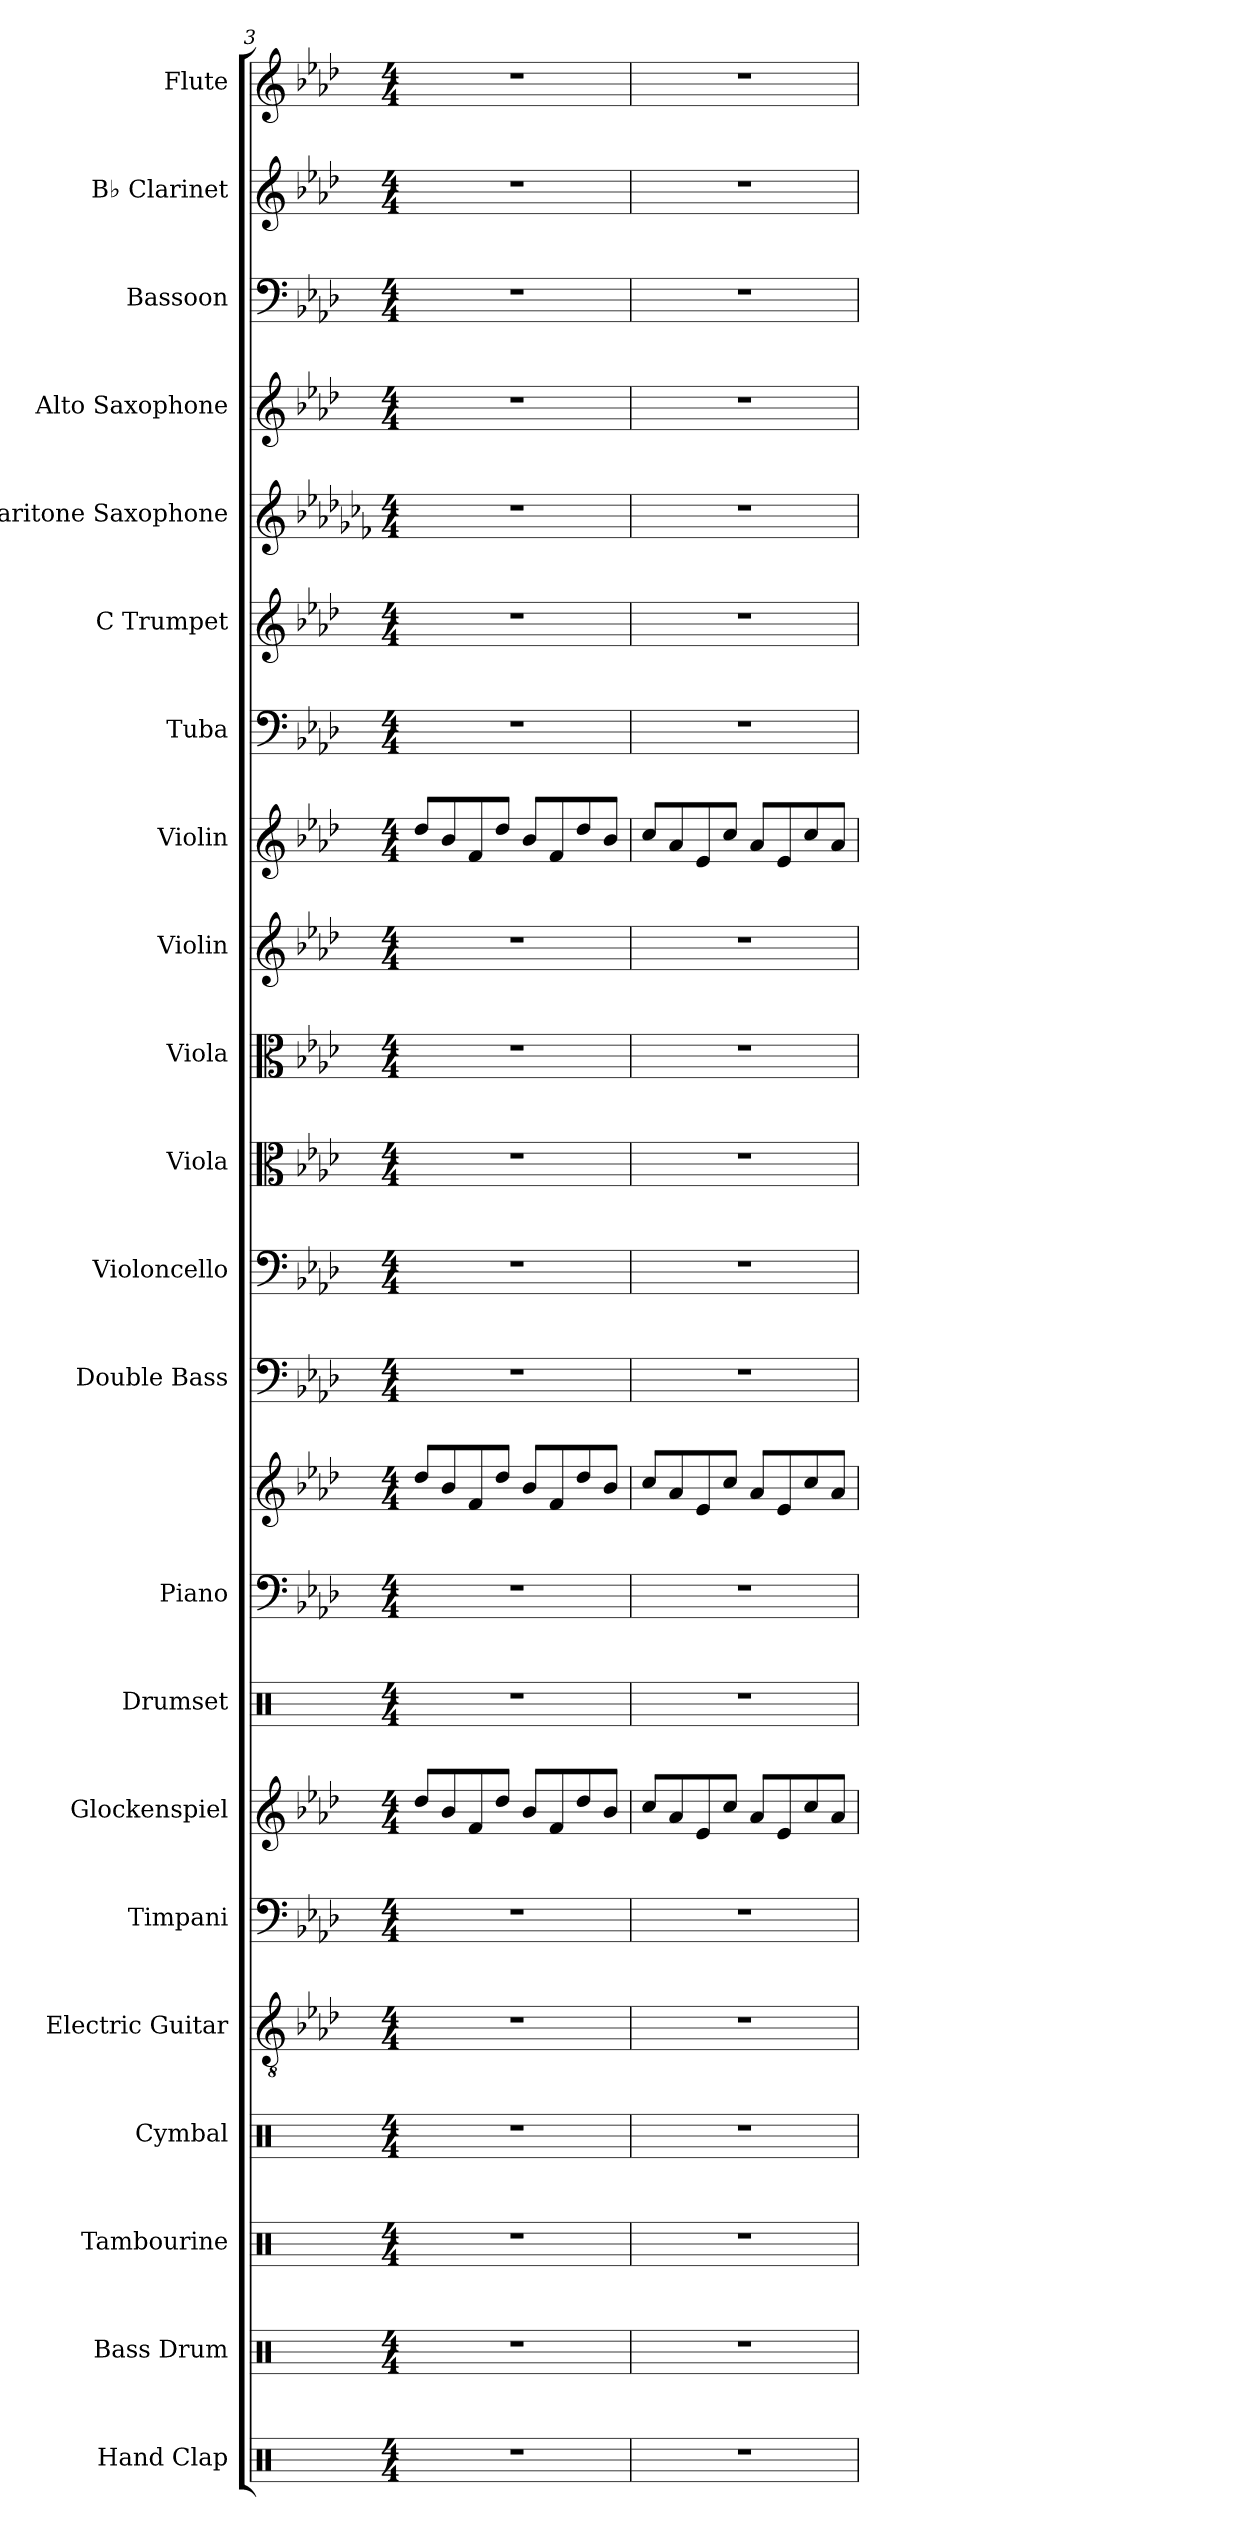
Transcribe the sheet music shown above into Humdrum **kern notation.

**kern	**kern	**kern	**kern	**kern	**kern	**kern	**kern	**kern	**kern	**kern	**kern	**kern	**kern	**kern	**kern	**kern	**kern	**kern	**kern	**kern	**kern	**kern
*part22	*part21	*part20	*part19	*part18	*part17	*part16	*part15	*part14	*part14	*part13	*part12	*part11	*part10	*part9	*part8	*part7	*part6	*part5	*part4	*part3	*part2	*part1
*staff23	*staff22	*staff21	*staff20	*staff19	*staff18	*staff17	*staff16	*staff15	*staff14	*staff13	*staff12	*staff11	*staff10	*staff9	*staff8	*staff7	*staff6	*staff5	*staff4	*staff3	*staff2	*staff1
*I"Hand Clap	*I"Bass Drum	*I"Tambourine	*I"Cymbal	*I"Electric Guitar	*I"Timpani	*I"Glockenspiel	*I"Drumset	*I"Piano	*	*I"Double Bass	*I"Violoncello	*I"Viola	*I"Viola	*I"Violin	*I"Violin	*I"Tuba	*I"C Trumpet	*I"Baritone Saxophone	*I"Alto Saxophone	*I"Bassoon	*I"B♭ Clarinet	*I"Flute
*I'Hd. Clp.	*I'B. Dr.	*I'Tamb.	*I'Cym.	*I'El. Guit.	*I'Timp.	*I'Glk.	*I'Drs.	*I'Pno.	*	*I'Db.	*I'Vc.	*I'Vla.	*I'Vla.	*I'Vln.	*I'Vln.	*I'Tba.	*I'C Tpt.	*I'Bar. Sax.	*I'A. Sax.	*I'Bsn.	*I'B♭ Cl.	*I'Fl.
*clefX	*clefX	*clefX	*clefX	*clefGv2	*clefF4	*clefG2	*clefX	*clefF4	*clefG2	*clefF4	*clefF4	*clefC3	*clefC3	*clefG2	*clefG2	*clefF4	*clefG2	*clefG2	*clefG2	*clefF4	*clefG2	*clefG2
*	*	*	*	*	*	*ITrd-14c-24	*	*	*	*ITrd7c12	*	*	*	*	*	*	*	*ITrd12c21	*ITrd5c9	*	*ITrd1c2	*
*k[]	*k[]	*k[]	*k[]	*k[b-e-a-d-]	*k[b-e-a-d-]	*k[b-e-a-d-]	*k[]	*k[b-e-a-d-]	*k[b-e-a-d-]	*k[b-e-a-d-]	*k[b-e-a-d-]	*k[b-e-a-d-]	*k[b-e-a-d-]	*k[b-e-a-d-]	*k[b-e-a-d-]	*k[b-e-a-d-]	*k[b-e-a-d-]	*k[b-e-a-d-g-c-f-]	*k[b-e-a-d-g-c-f-]	*k[b-e-a-d-]	*k[b-e-a-d-g-c-]	*k[b-e-a-d-]
*M4/4	*M4/4	*M4/4	*M4/4	*M4/4	*M4/4	*M4/4	*M4/4	*M4/4	*M4/4	*M4/4	*M4/4	*M4/4	*M4/4	*M4/4	*M4/4	*M4/4	*M4/4	*M4/4	*M4/4	*M4/4	*M4/4	*M4/4
=3	=3	=3	=3	=3	=3	=3	=3	=3	=3	=3	=3	=3	=3	=3	=3	=3	=3	=3	=3	=3	=3	=3
1r	1r	1r	1r	1r	1r	8dddd-/L	1r	1r	8dd-/L	1r	1r	1r	1r	1r	8dd-/L	1r	1r	1r	1r	1r	1r	1r
.	.	.	.	.	.	8bbb-/	.	.	8b-/	.	.	.	.	.	8b-/	.	.	.	.	.	.	.
.	.	.	.	.	.	8fff/	.	.	8f/	.	.	.	.	.	8f/	.	.	.	.	.	.	.
.	.	.	.	.	.	8dddd-/J	.	.	8dd-/J	.	.	.	.	.	8dd-/J	.	.	.	.	.	.	.
.	.	.	.	.	.	8bbb-/L	.	.	8b-/L	.	.	.	.	.	8b-/L	.	.	.	.	.	.	.
.	.	.	.	.	.	8fff/	.	.	8f/	.	.	.	.	.	8f/	.	.	.	.	.	.	.
.	.	.	.	.	.	8dddd-/	.	.	8dd-/	.	.	.	.	.	8dd-/	.	.	.	.	.	.	.
.	.	.	.	.	.	8bbb-/J	.	.	8b-/J	.	.	.	.	.	8b-/J	.	.	.	.	.	.	.
=4	=4	=4	=4	=4	=4	=4	=4	=4	=4	=4	=4	=4	=4	=4	=4	=4	=4	=4	=4	=4	=4	=4
1r	1r	1r	1r	1r	1r	8cccc/L	1r	1r	8cc/L	1r	1r	1r	1r	1r	8cc/L	1r	1r	1r	1r	1r	1r	1r
.	.	.	.	.	.	8aaa-/	.	.	8a-/	.	.	.	.	.	8a-/	.	.	.	.	.	.	.
.	.	.	.	.	.	8eee-/	.	.	8e-/	.	.	.	.	.	8e-/	.	.	.	.	.	.	.
.	.	.	.	.	.	8cccc/J	.	.	8cc/J	.	.	.	.	.	8cc/J	.	.	.	.	.	.	.
.	.	.	.	.	.	8aaa-/L	.	.	8a-/L	.	.	.	.	.	8a-/L	.	.	.	.	.	.	.
.	.	.	.	.	.	8eee-/	.	.	8e-/	.	.	.	.	.	8e-/	.	.	.	.	.	.	.
.	.	.	.	.	.	8cccc/	.	.	8cc/	.	.	.	.	.	8cc/	.	.	.	.	.	.	.
.	.	.	.	.	.	8aaa-/J	.	.	8a-/J	.	.	.	.	.	8a-/J	.	.	.	.	.	.	.
=	=	=	=	=	=	=	=	=	=	=	=	=	=	=	=	=	=	=	=	=	=	=
*-	*-	*-	*-	*-	*-	*-	*-	*-	*-	*-	*-	*-	*-	*-	*-	*-	*-	*-	*-	*-	*-	*-
